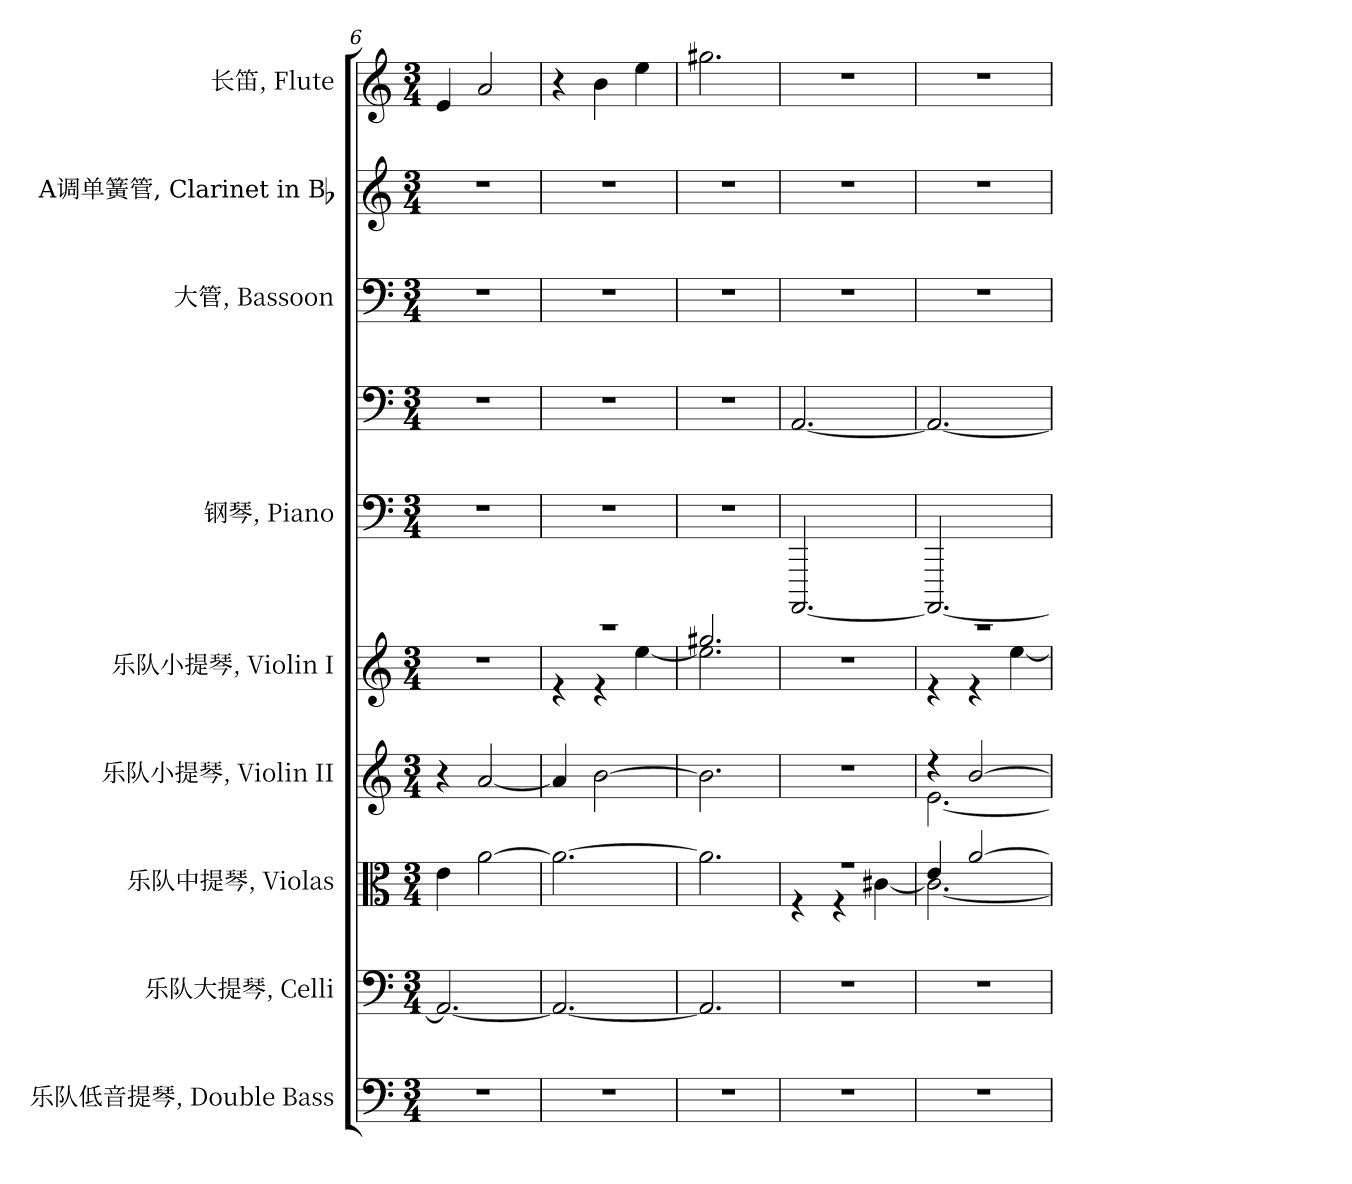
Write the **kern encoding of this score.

**kern	**kern	**kern	**kern	**kern	**kern	**kern	**kern	**kern	**kern
*part9	*part8	*part7	*part6	*part5	*part4	*part4	*part3	*part2	*part1
*staff10	*staff9	*staff8	*staff7	*staff6	*staff5	*staff4	*staff3	*staff2	*staff1
*I"乐队低音提琴, Double Bass	*I"乐队大提琴, Celli	*I"乐队中提琴, Violas	*I"乐队小提琴, Violin II	*I"乐队小提琴, Violin I	*I"钢琴, Piano	*	*I"大管, Bassoon	*I"A调单簧管, Clarinet in Bb	*I"长笛, Flute
*	*	*I'Vlas.	*	*	*I'Pno.	*	*I'Bsn.	*I'A Cl.	*I'Fl.
*clefF4	*clefF4	*clefC3	*clefG2	*clefG2	*clefF4	*clefF4	*clefF4	*clefG2	*clefG2
*ITrd7c12	*	*	*	*	*	*	*	*ITrd1c2	*
*k[]	*k[]	*k[]	*k[]	*k[]	*k[]	*k[]	*k[]	*k[b-e-]	*k[]
*M3/4	*M3/4	*M3/4	*M3/4	*M3/4	*M3/4	*M3/4	*M3/4	*M3/4	*M3/4
=6	=6	=6	=6	=6	=6	=6	=6	=6	=6
2.r	2.AA/_	4e\	4r	2.r	2.r	2.r	2.r	2.r	4e/
.	.	[2a\	[2a/	.	.	.	.	.	2a/
=7	=7	=7	=7	=7	=7	=7	=7	=7	=7
*	*	*	*	*^	*	*	*	*	*
2.r	2.AA/_	2.a\_	4a/]	2.r	4r	2.r	2.r	2.r	2.r	4r
.	.	.	[2b\	.	4r	.	.	.	.	4b\
.	.	.	.	.	[4ee\	.	.	.	.	4ee\
=8	=8	=8	=8	=8	=8	=8	=8	=8	=8	=8
2.r	2.AA/]	2.a\]	2.b\]	2.gg#X/	2.ee\]	2.r	2.r	2.r	2.r	2.gg#X\
*	*	*	*	*v	*v	*	*	*	*	*
!!LO:PB:g=z
=9	=9	=9	=9	=9	=9	=9	=9	=9	=9
*	*	*^	*	*	*	*	*	*	*
2.r	2.r	2.r	4r	2.r	2.r	[2.AAAA/	[2.AA/	2.r	2.r	2.r
.	.	.	4r	.	.	.	.	.	.	.
.	.	.	[4c#X\	.	.	.	.	.	.	.
=10	=10	=10	=10	=10	=10	=10	=10	=10	=10	=10
*	*	*	*	*^	*^	*	*	*	*	*
2.r	2.r	4e/	2.c#\_	4r	[2.e\	2.r	4r	2.AAAA/_	2.AA/_	2.r	2.r	2.r
.	.	[2a/	.	[2b/	.	.	4r	.	.	.	.	.
.	.	.	.	.	.	.	[4ee\	.	.	.	.	.
*	*	*v	*v	*	*	*v	*v	*	*	*	*	*
*	*	*	*v	*v	*	*	*	*	*	*
=	=	=	=	=	=	=	=	=	=
*-	*-	*-	*-	*-	*-	*-	*-	*-	*-
